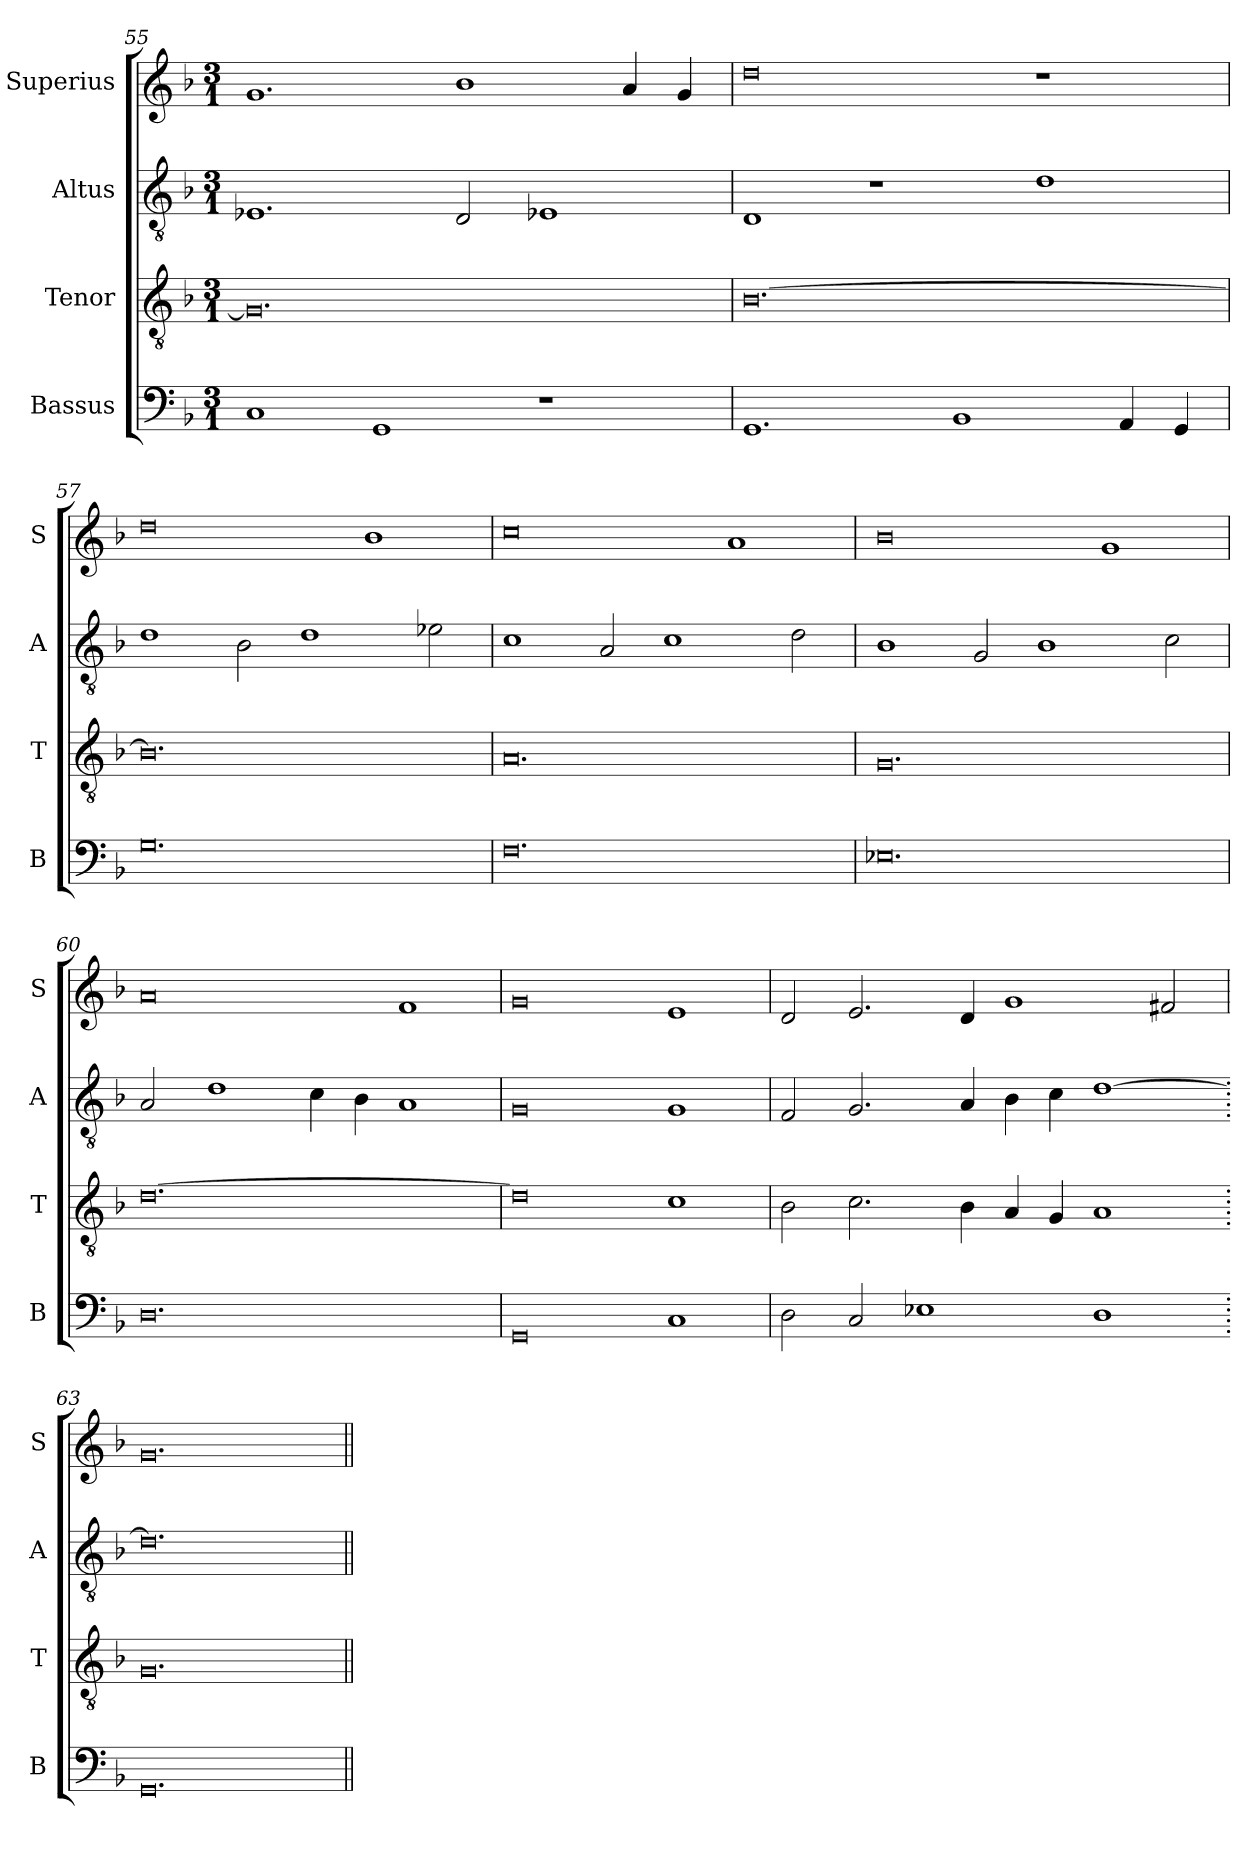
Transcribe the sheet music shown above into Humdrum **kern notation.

**kern	**kern	**kern	**kern
*part4	*part3	*part2	*part1
*staff4	*staff3	*staff2	*staff1
*I"Bassus	*I"Tenor	*I"Altus	*I"Superius
*I'B	*I'T	*I'A	*I'S
*clefF4	*clefGv2	*clefGv2	*clefG2
*k[b-]	*k[b-]	*k[b-]	*k[b-]
*M3/1	*M3/1	*M3/1	*M3/1
=55	=55	=55	=55
1C	0.G]	1.E-X	1.g
1GG	.	.	.
.	.	2D/	1b-
1r	.	1E-X	.
.	.	.	4a/
.	.	.	4g/
=56	=56	=56	=56
1.GG	[0.B-	1D	0dd
.	.	1r	.
1BB-	.	.	.
.	.	1d	1r
4AA/	.	.	.
4GG/	.	.	.
=57	=57	=57	=57
0.G	0.B-]	1d	0dd
.	.	2B-\	.
.	.	1d	.
.	.	.	1b-
.	.	2e-X\	.
=58	=58	=58	=58
0.F	0.A	1c	0cc
.	.	2A/	.
.	.	1c	.
.	.	.	1a
.	.	2d\	.
=59	=59	=59	=59
0.E-X	0.G	1B-	0b-
.	.	2G/	.
.	.	1B-	.
.	.	.	1g
.	.	2c\	.
=60	=60	=60	=60
0.D	[0.d	2A/	0a
.	.	1d	.
.	.	4c\	.
.	.	4B-\	.
.	.	1A	1f
=61	=61	=61	=61
0GG	0d]	0G	0g
1C	1c	1G	1e
=62	=62	=62	=62
2D\	2B-\	2F/	2d/
2C/	2.c\	2.G/	2.e/
1E-X	.	.	.
.	4B-\	4A/	4d/
.	4A/	4B-\	1g
.	4G/	4c\	.
1D	1A	[1d	.
.	.	.	2f#X/
=63.	=63.	=63.	=63
0.GG	0.G	0.d]	0.g
=||	=||	=||	=||
*-	*-	*-	*-
